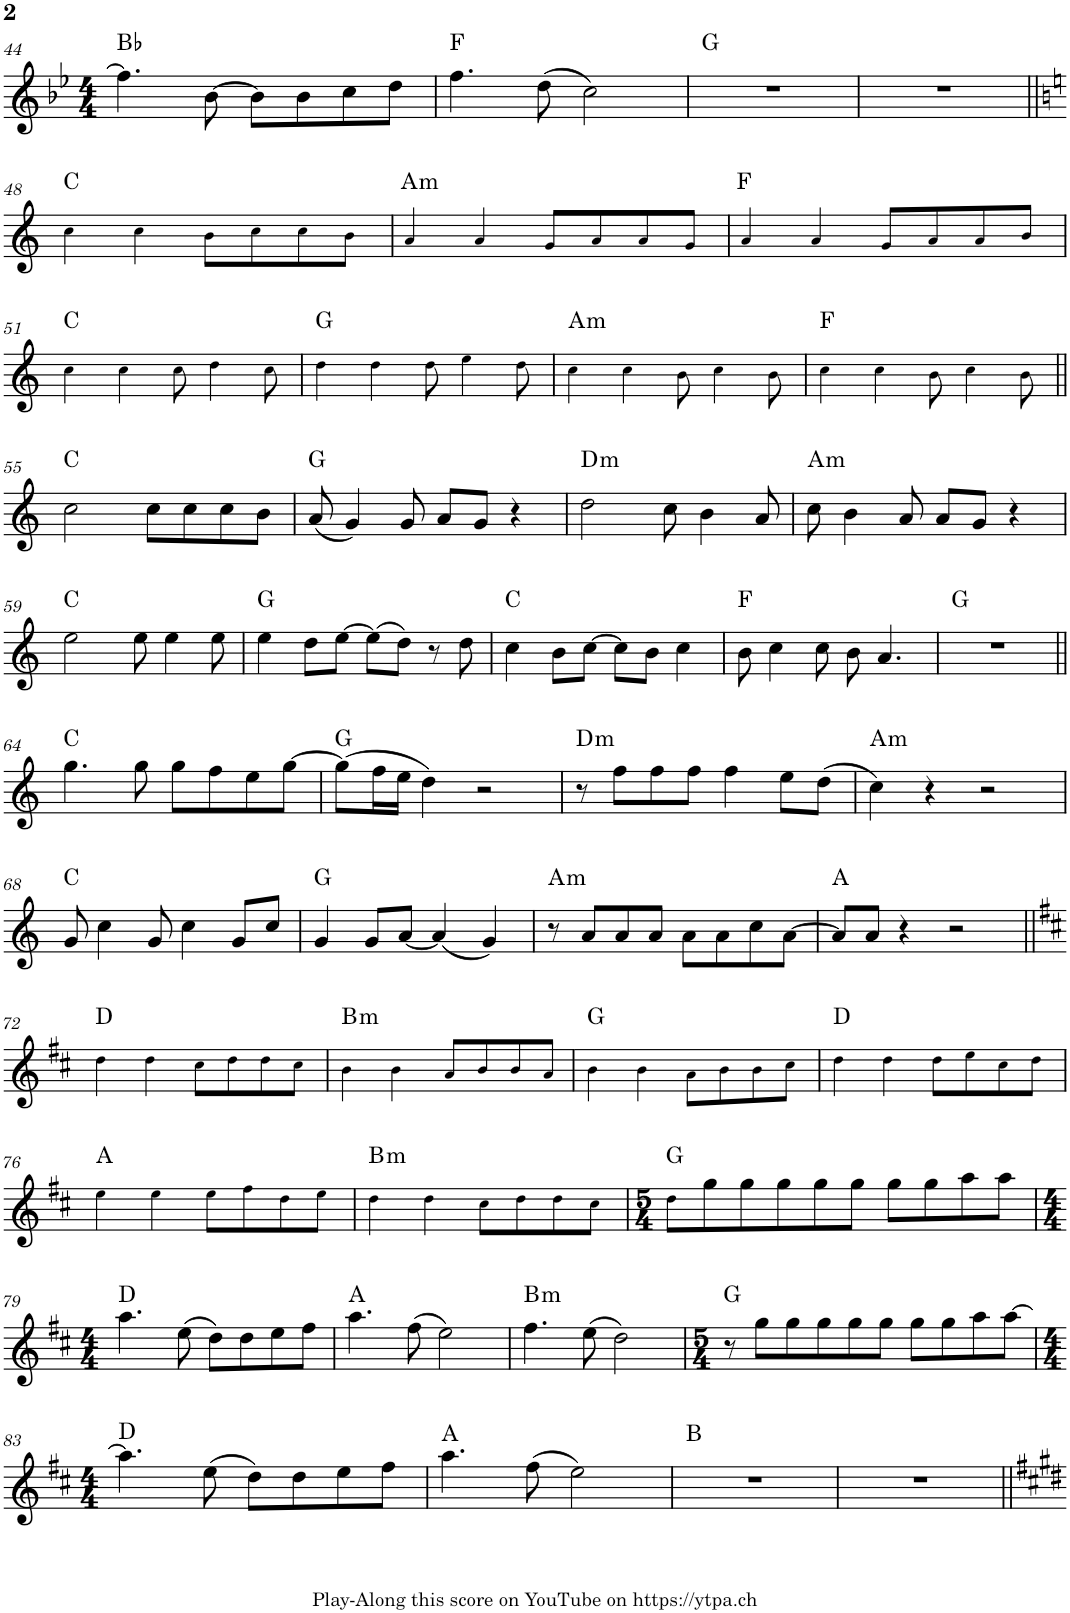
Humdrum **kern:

**kern	**harte
*part1	*part1
*staff1	*
*I"Piano	*
*I'Pno.	*
!!LO:PB:g=z
*clefG2	*
*k[b-e-]	*
*M4/4	*
=44	=44
4.ff\]	Bb:maj
[8b-\	.
8b-\L]	.
8b-\	.
8cc\	.
8dd\J	.
=45	=45
4.ff\	F:maj
(8dd\	.
2cc\)	.
=46	=46
1r	G:maj
=47	=47
1r	.
!!LO:LB:g=z
=48||	=48||
*k[]	*
4cc!\	C:maj
4cc!\	.
8b!\L	.
8cc!\	.
8cc!\	.
8b!\J	.
=49	=49
!	!LO:H:kt=m
4a!/	A:min
4a!/	.
8g!/L	.
8a!/	.
8a!/	.
8g!/J	.
=50	=50
4a!/	F:maj
4a!/	.
8g!/L	.
8a!/	.
8a!/	.
8b!/J	.
!!LO:LB:g=z
=51	=51
4cc!\	C:maj
4cc!\	.
8cc!\	.
4dd!\	.
8cc!\	.
=52	=52
4dd!\	G:maj
4dd!\	.
8dd!\	.
4ee!\	.
8dd!\	.
=53	=53
!	!LO:H:kt=m
4cc!\	A:min
4cc!\	.
8b!\	.
4cc!\	.
8b!\	.
=54	=54
4cc!\	F:maj
4cc!\	.
8b!\	.
4cc!\	.
8b!\	.
!!LO:LB:g=z
=55||	=55||
2cc\	C:maj
8cc\L	.
8cc\	.
8cc\	.
8b\J	.
=56	=56
(8a/	G:maj
4g/)	.
8g/	.
8a/L	.
8g/J	.
4r	.
=57	=57
!	!LO:H:kt=m
2dd\	D:min
8cc\	.
4b\	.
8a/	.
=58	=58
!	!LO:H:kt=m
8cc\	A:min
4b\	.
8a/	.
8a/L	.
8g/J	.
4r	.
!!LO:LB:g=z
=59	=59
2ee\	C:maj
8ee\	.
4ee\	.
8ee\	.
=60	=60
4ee\	G:maj
8dd\L	.
[8ee\J	.
(8ee\L]	.
8dd\J)	.
8r	.
8dd\	.
=61	=61
4cc\	C:maj
8b\L	.
[8cc\J	.
8cc\L]	.
8b\J	.
4cc\	.
=62	=62
8b\	F:maj
4cc\	.
8cc\	.
8b\	.
4.a/	.
=63	=63
1r	G:maj
!!LO:LB:g=z
=64||	=64||
4.gg\	C:maj
8gg\	.
8gg\L	.
8ff\	.
8ee\	.
[8gg\J	.
=65	=65
(8gg\L]	G:maj
16ff\L	.
16ee\JJ	.
4dd\)	.
2r	.
=66	=66
!	!LO:H:kt=m
8r	D:min
8ff\L	.
8ff\	.
8ff\J	.
4ff\	.
8ee\L	.
(8dd\J	.
=67	=67
!	!LO:H:kt=m
4cc\)	A:min
4r	.
2r	.
!!LO:LB:g=z
=68	=68
8g/	C:maj
4cc\	.
8g/	.
4cc\	.
8g/L	.
8cc/J	.
=69	=69
4g/	G:maj
8g/L	.
[8a/J	.
(4a/]	.
4g/)	.
=70	=70
!	!LO:H:kt=m
8r	A:min
8a/L	.
8a/	.
8a/J	.
8a\L	.
8a\	.
8cc\	.
[8a\J	.
=71	=71
8a/L]	A:maj
8a/J	.
4r	.
2r	.
!!LO:LB:g=z
=72||	=72||
*k[f#c#]	*
4dd!\	D:maj
4dd!\	.
8cc#!\L	.
8dd!\	.
8dd!\	.
8cc#!\J	.
=73	=73
!	!LO:H:kt=m
4b!\	B:min
4b!\	.
8a!/L	.
8b!/	.
8b!/	.
8a!/J	.
=74	=74
4b!\	G:maj
4b!\	.
8a!\L	.
8b!\	.
8b!\	.
8cc#!\J	.
=75	=75
4dd!\	D:maj
4dd!\	.
8dd!\L	.
8ee!\	.
8cc#!\	.
8dd!\J	.
!!LO:LB:g=z
=76	=76
4ee!\	A:maj
4ee!\	.
8ee!\L	.
8ff#!\	.
8dd!\	.
8ee!\J	.
=77	=77
!	!LO:H:kt=m
4dd!\	B:min
4dd!\	.
8cc#!\L	.
8dd!\	.
8dd!\	.
8cc#!\J	.
=78	=78
*M5/4	*
8dd!\L	G:maj
8gg\	.
8gg\	.
8gg\	.
8gg\	.
8gg\J	.
8gg\L	.
8gg\	.
8aa\	.
8aa\J	.
!!LO:LB:g=z
=79	=79
*M4/4	*
4.aa\	D:maj
(8ee\	.
8dd\L)	.
8dd\	.
8ee\	.
8ff#\J	.
=80	=80
4.aa\	A:maj
(8ff#\	.
2ee\)	.
=81	=81
!	!LO:H:kt=m
4.ff#\	B:min
(8ee\	.
2dd\)	.
=82	=82
*M5/4	*
8r	G:maj
8gg\L	.
8gg\	.
8gg\	.
8gg\	.
8gg\J	.
8gg\L	.
8gg\	.
8aa\	.
[8aa\J	.
!!LO:LB:g=z
=83	=83
*M4/4	*
4.aa\]	D:maj
(8ee\	.
8dd\L)	.
8dd\	.
8ee\	.
8ff#\J	.
=84	=84
4.aa\	A:maj
(8ff#\	.
2ee\)	.
=85	=85
1r	B:maj
=86	=86
1r	.
=||	=||
*-	*-
